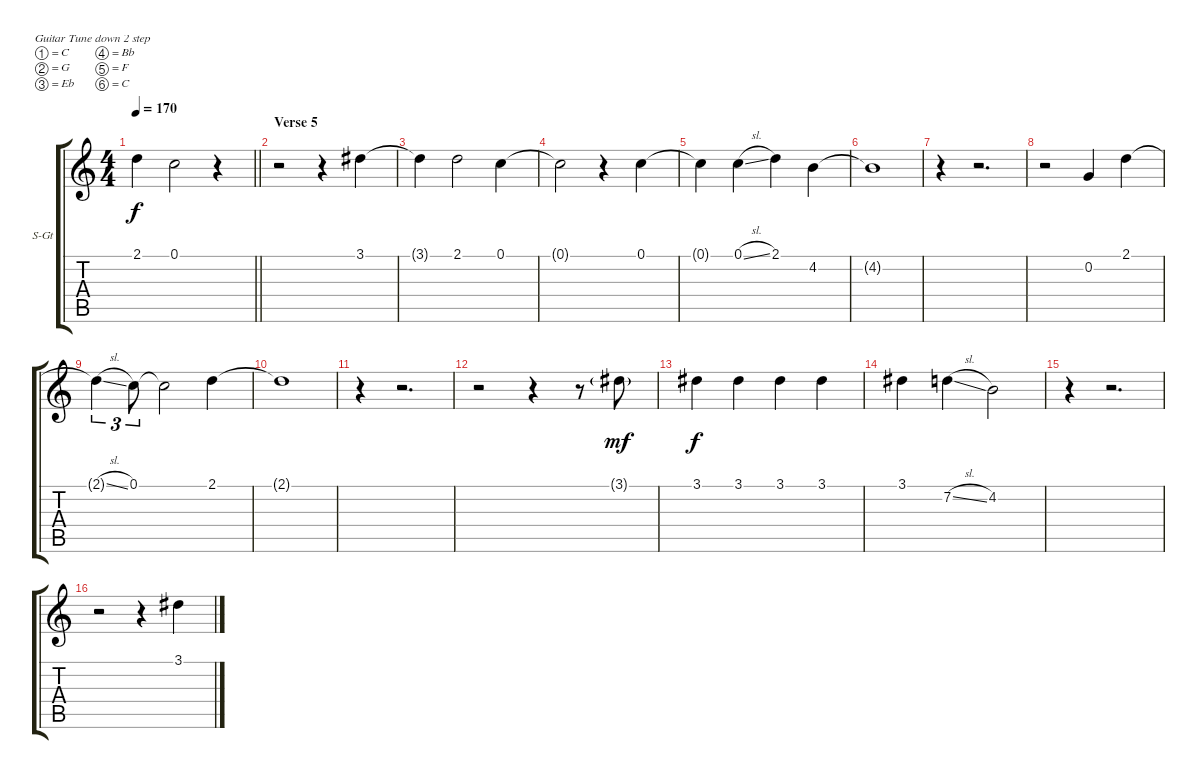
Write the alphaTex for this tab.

\bracketExtendMode groupsimilarinstruments
\firstSystemTrackNameOrientation horizontal
\otherSystemsTrackNameOrientation horizontal
\track ("Josh Homme [Vocals]" "S-Gt") {instrument lead6voice}
\staff {score tabs}
\tuning (C4 G3 Eb3 Bb2 F2 C2)
\displaytranspose 12
\ts (4 4)
\tempo 170
\clef g2
\barLineRight lightlight
\ks c
2.1{t}.4{dy f} 0.1.2 r.4 |
\section ("" "Verse 5")
r.2 r.4 3.1.4 |
3.1{t}.4 2.1.2 0.1.4 |
0.1{t}.2 r.4 0.1.4 |
0.1{t}.4 0.1{sl}.4 2.1.4 4.2.4 |
4.2{t}.1 |
r.4 r.2{d} |
r.2 0.2.4 2.1.4 |
2.1{sl t}.4{tu (3 2)} 0.1.8{tu (3 2)} 0.1{t}.2 2.1.4 |
2.1{t}.1 |
r.4 r.2{d} |
r.2 r.4 r.8 3.1{g}.8{dy mf} |
3.1.4{dy f} 3.1.4 3.1.4 3.1.4 |
3.1.4 7.2{sl}.4 4.2.2 |
r.4 r.2{d} |
r.2 r.4 3.1.4
